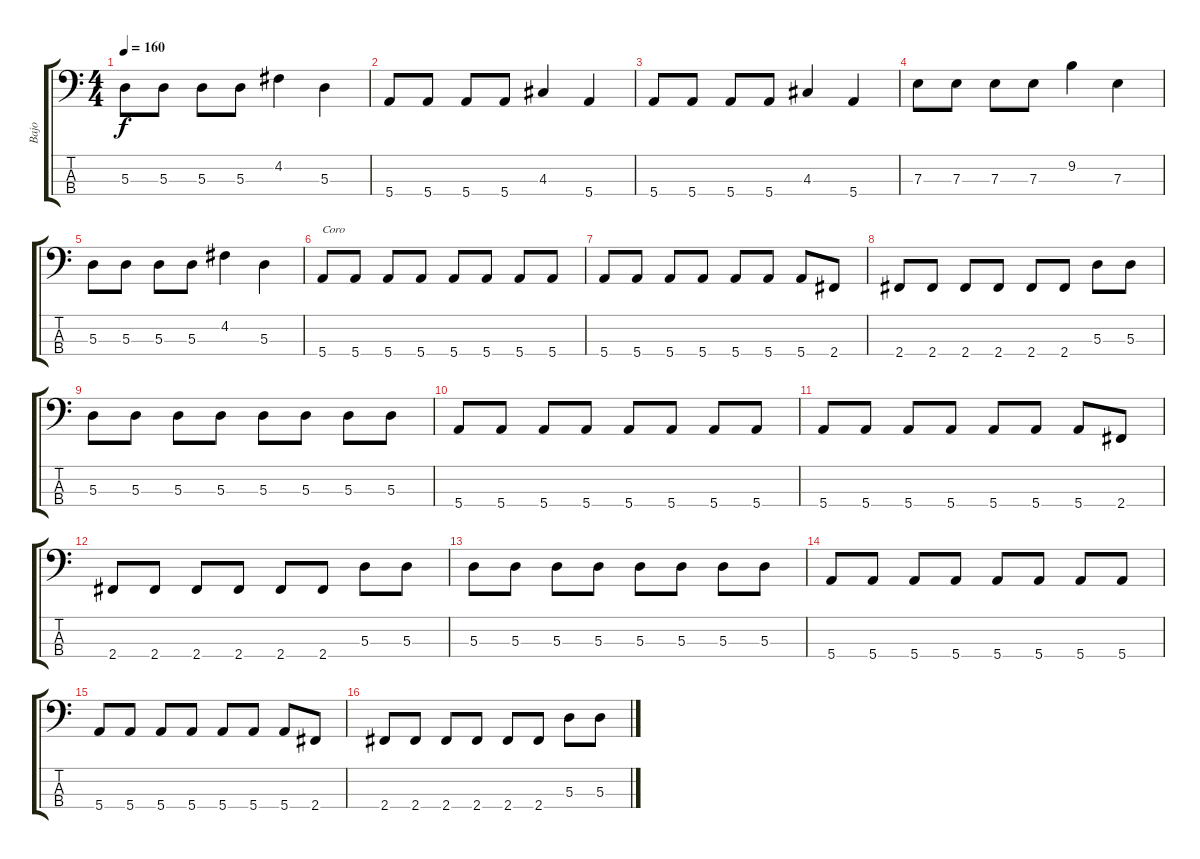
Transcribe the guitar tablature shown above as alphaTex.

\track ("Bajo" "Bajo") {instrument electricbassfinger}
\staff {score tabs}
\tuning (G2 D2 A1 E1) {hide}
\ts (4 4)
\tempo 160
\clef f4
\ks c
5.3.8{dy f} 5.3.8 5.3.8 5.3.8 4.2.4 5.3.4 |
5.4.8 5.4.8 5.4.8 5.4.8 4.3.4 5.4.4 |
5.4.8 5.4.8 5.4.8 5.4.8 4.3.4 5.4.4 |
7.3.8 7.3.8 7.3.8 7.3.8 9.2.4 7.3.4 |
5.3.8 5.3.8 5.3.8 5.3.8 4.2.4 5.3.4 |
5.4.8{txt "Coro"} 5.4.8 5.4.8 5.4.8 5.4.8 5.4.8 5.4.8 5.4.8 |
5.4.8 5.4.8 5.4.8 5.4.8 5.4.8 5.4.8 5.4.8 2.4.8 |
2.4.8 2.4.8 2.4.8 2.4.8 2.4.8 2.4.8 5.3.8 5.3.8 |
5.3.8 5.3.8 5.3.8 5.3.8 5.3.8 5.3.8 5.3.8 5.3.8 |
5.4.8 5.4.8 5.4.8 5.4.8 5.4.8 5.4.8 5.4.8 5.4.8 |
5.4.8 5.4.8 5.4.8 5.4.8 5.4.8 5.4.8 5.4.8 2.4.8 |
2.4.8 2.4.8 2.4.8 2.4.8 2.4.8 2.4.8 5.3.8 5.3.8 |
5.3.8 5.3.8 5.3.8 5.3.8 5.3.8 5.3.8 5.3.8 5.3.8 |
5.4.8 5.4.8 5.4.8 5.4.8 5.4.8 5.4.8 5.4.8 5.4.8 |
5.4.8 5.4.8 5.4.8 5.4.8 5.4.8 5.4.8 5.4.8 2.4.8 |
2.4.8 2.4.8 2.4.8 2.4.8 2.4.8 2.4.8 5.3.8 5.3.8
